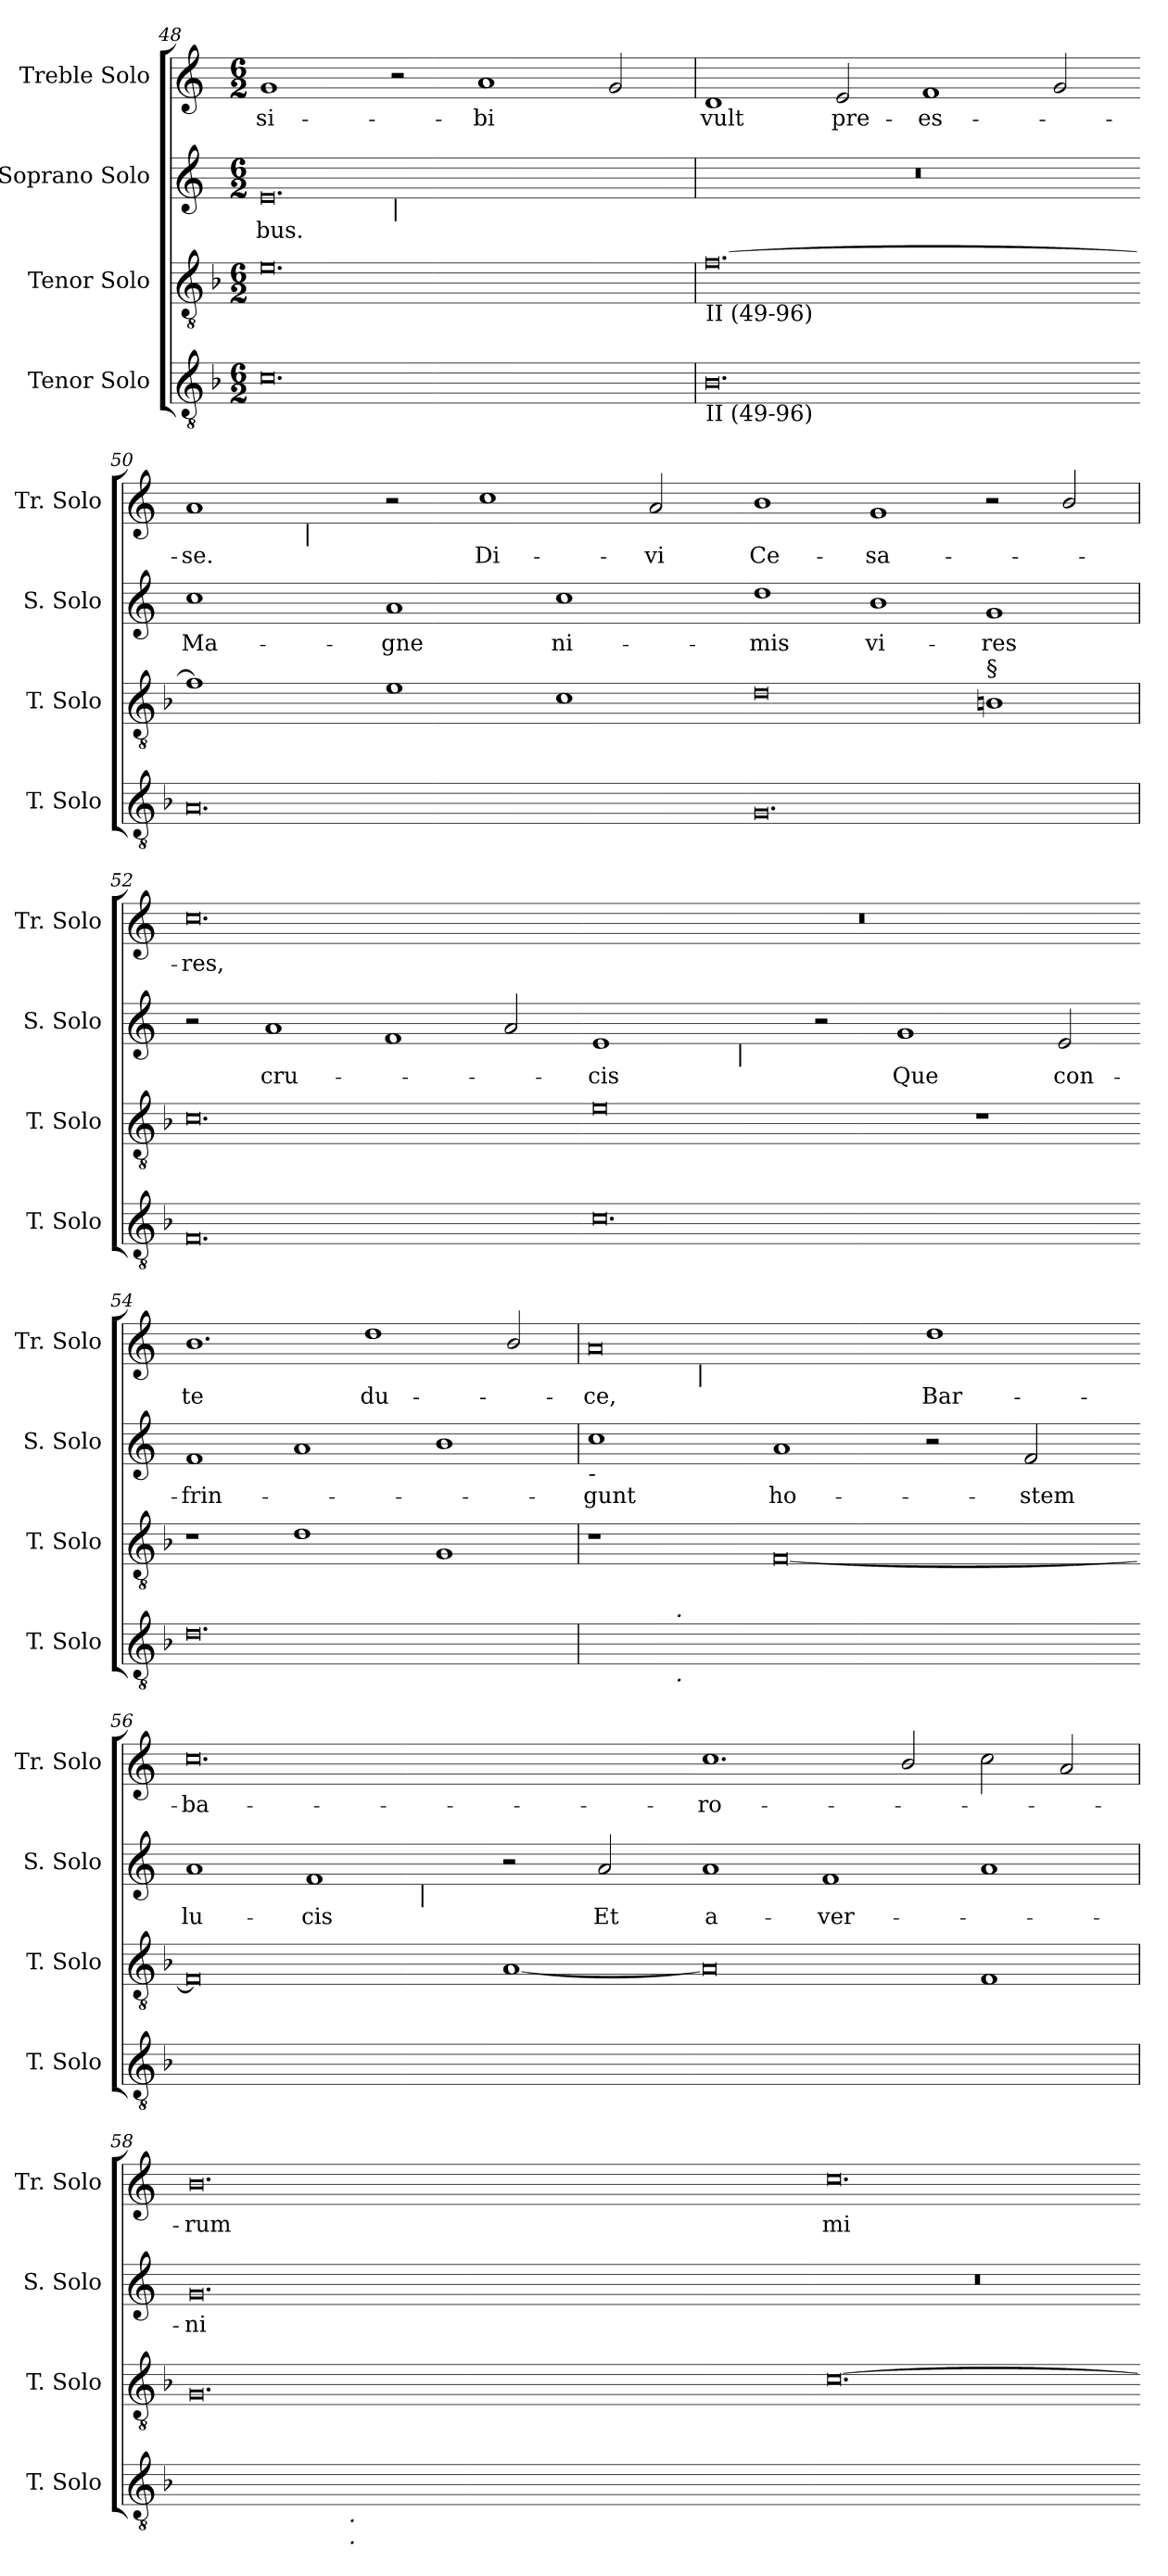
**kern	**kern	**kern	**text	**kern	**text
*part4	*part3	*part2	*part2	*part1	*part1
*staff4	*staff3	*staff2	*staff2	*staff1	*staff1
*I"Tenor Solo	*I"Tenor Solo	*I"Soprano Solo	*	*I"Treble Solo	*
*I'T. Solo	*I'T. Solo	*I'S. Solo	*	*I'Tr. Solo	*
*clefGv2	*clefGv2	*clefG2	*	*clefG2	*
*ITrd7c12	*ITrd7c12	*	*	*	*
*k[b-]	*k[b-]	*k[]	*	*k[]	*
*F:	*F:	*C:	*	*C:	*
*M6/2	*M6/2	*M6/2	*	*M6/2	*
=48	=48	=48	=48	=48	=48
!	!	!	!LO:LY:b:color=#000000	!	!
!	!	!	!	!	!LO:LY:b:color=#000000
*	*	*^	*	*	*
0.Ci	0.Ei	0.ei	1ryy	-bus.	1gi	si-
!	!	!	!LO:TX:b:i:t=|	!	!	!
.	.	.	0ryy	.	2r	.
!	!	!	!	!	!	!LO:LY:b:color=#000000
.	.	.	.	.	1ai	-bi
.	.	.	.	.	2gi/	.
!!LO:PB:g=z
=49	=49	=49	=49	=49	=49	=49
!	!	!LO:N:vis=1	!	!	!	!
*	*	*v	*v	*	*	*
*	*	*^	*	*	*
!	!LO:TX:b:t=II (49-96)	!	!	!	!	!
!LO:TX:b:t=II (49-96)	!	!	!	!	!	!
!	!	!	!	!	!	!LO:LY:b:color=#000000
*	*	*v	*v	*	*	*
0.BB-i	[>0.Fi	0.r	.	1di	vult
!	!	!	!	!	!LO:LY:b:color=#000000
.	.	.	.	2ei/	pre-
!	!	!	!	!	!LO:LY:b:color=#000000
.	.	.	.	1fi	-es-
.	.	.	.	2gi/	.
=50-	=50-	=50-	=50-	=50-	=50-
!	!	!	!LO:LY:b:color=#000000	!	!
!	!	!	!	!	!LO:LY:b:color=#000000
*	*	*	*	*^	*
0.AAi	1Fi]	1cci	Ma-	1ai	4ryy	-se.
.	.	.	.	.	8ryy	.
.	.	.	.	.	32ryy	.
.	.	.	.	.	64ryy	.
.	.	.	.	.	128ryy	.
.	.	.	.	.	256ryy	.
.	.	.	.	.	1024ryy	.
!	!	!	!	!	!LO:TX:b:i:t=|	!
.	.	.	.	.	1ryy	.
!	!	!	!LO:LY:b:color=#000000	!	!	!
.	1Ei	1ai	-gne	2r	.	.
.	.	.	.	.	1ryy	.
!	!	!	!	!	!	!LO:LY:b:color=#000000
.	.	.	.	1cci	.	Di-
!	!	!	!LO:LY:b:color=#000000	!	!	!
.	1Ci	1cci	ni-	.	.	.
.	.	.	.	.	2ryy	.
!	!	!	!	!	!	!LO:LY:b:color=#000000
.	.	.	.	2ai/	.	-vi
.	.	.	.	.	16ryy	.
.	.	.	.	.	512.ryy	.
*	*	*	*	*v	*v	*
=51-	=51-	=51-	=51-	=51-	=51-
*	*	*	*	*^	*
!	!	!	!LO:LY:b:color=#000000	!	!	!
*	*	*	*	*v	*v	*
*	*	*	*	*^	*
!	!	!	!	!	!	!LO:LY:b:color=#000000
*	*	*	*	*v	*v	*
0.GGi	0Di	1ddi	-mis	1bi	Ce-
!	!	!	!LO:LY:b:color=#000000	!	!
!	!	!	!	!	!LO:LY:b:color=#000000
.	.	1bi	vi-	1gi	-sa-
!	!LO:TX:a:t=§	!	!	!	!
!	!	!	!LO:LY:b:color=#000000	!	!
.	1BBni	1gi	-res	2r	.
.	.	.	.	2bi/	.
=52	=52	=52	=52	=52	=52
!	!	!	!	!	!LO:LY:b:color=#000000
0.FFi	0.Ci	2r	.	0.cci	-res,
!	!	!	!LO:LY:b:color=#000000	!	!
.	.	1ai	cru-	.	.
.	.	1fi	.	.	.
.	.	2ai/	.	.	.
=53-	=53-	=53-	=53-	=53-	=53-
!	!	!	!LO:LY:b:color=#000000	!LO:N:vis=1	!
*	*	*^	*	*	*
0.Ci	0Ei	1ei	4ryy	-cis	0.r	.
.	.	.	8ryy	.	.	.
.	.	.	16ryy	.	.	.
.	.	.	32ryy	.	.	.
.	.	.	64ryy	.	.	.
.	.	.	128ryy	.	.	.
.	.	.	256ryy	.	.	.
.	.	.	1024ryy	.	.	.
!	!	!	!LO:TX:b:i:t=|	!	!	!
.	.	.	1ryy	.	.	.
.	.	2r	.	.	.	.
.	.	.	1ryy	.	.	.
!	!	!	!	!LO:LY:b:color=#000000	!	!
.	.	1gi	.	Que	.	.
.	1r	.	.	.	.	.
.	.	.	2ryy	.	.	.
!	!	!	!	!LO:LY:b:color=#000000	!	!
.	.	2ei/	.	con-	.	.
.	.	.	512.ryy	.	.	.
*	*	*v	*v	*	*	*
=54-	=54-	=54-	=54-	=54-	=54-
*	*	*^	*	*	*
!	!	!	!	!LO:LY:b:color=#000000	!	!
*	*	*v	*v	*	*	*
*	*	*^	*	*	*
!	!	!	!	!	!	!LO:LY:b:color=#000000
*	*	*v	*v	*	*	*
0.Di	1r	1fi	-frin-	1.bi	te
.	1Di	1ai	.	.	.
!	!	!	!	!	!LO:LY:b:color=#000000
.	.	.	.	1ddi	du-
.	1GGi	1bi	.	.	.
.	.	.	.	2bi/	.
!!LO:LB:g=z
=55	=55	=55	=55	=55	=55
!	!	!	!LO:LY:b:color=#000000	!	!
!	!	!	!	!LO:TX:b:i:t=-	!
!	!	!LO:TX:b:i:t=-	!	!	!
!	!	!	!	!	!LO:LY:b:color=#000000
*^	*	*	*	*^	*
[>0.Fiyy	4ryy	1r	1cci	-gunt	0ai	4ryy	-ce,
.	8ryy	.	.	.	.	8ryy	.
.	128ryy	.	.	.	.	32ryy	.
.	256ryy	.	.	.	.	.	.
.	1024ryy	.	.	.	.	.	.
!	!LO:TX:a:i:t=.	!	!	!	!	!	!
!	!LO:TX:b:i:t=.	!	!	!	!	!	!
.	1ryy	.	.	.	.	.	.
.	.	.	.	.	.	64ryy	.
.	.	.	.	.	.	512.ryy	.
!	!	!	!	!	!	!LO:TX:b:i:t=|	!
.	.	.	.	.	.	1ryy	.
!	!	!	!	!LO:LY:b:color=#000000	!	!	!
.	.	[<0FFi	1ai	ho-	.	.	.
.	1ryy	.	.	.	.	.	.
.	.	.	.	.	.	1ryy	.
!	!	!	!	!	!	!	!LO:LY:b:color=#000000
.	.	.	2r	.	1ddi	.	Bar-
.	2ryy	.	.	.	.	.	.
.	.	.	.	.	.	2ryy	.
!	!	!	!	!LO:LY:b:color=#000000	!	!	!
.	.	.	2fi/	-stem	.	.	.
.	16ryy	.	.	.	.	.	.
.	.	.	.	.	.	16ryy	.
.	32ryy	.	.	.	.	.	.
.	64ryy	.	.	.	.	.	.
.	.	.	.	.	.	128ryy	.
.	.	.	.	.	.	256ryy	.
.	512.ryy	.	.	.	.	.	.
.	.	.	.	.	.	1024ryy	.
*v	*v	*	*	*	*v	*v	*
=56-	=56-	=56-	=56-	=56-	=56-
*^	*	*	*	*^	*
!	!	!	!	!LO:LY:b:color=#000000	!	!	!
*v	*v	*	*	*	*v	*v	*
*^	*	*	*	*^	*
!	!	!	!	!	!	!	!LO:LY:b:color=#000000
*v	*v	*	*^	*	*v	*v	*
0.Fiyy_>	0FFi]	1ai	1ryy	lu-	0.cci	-ba-
!	!	!	!	!LO:LY:b:color=#000000	!	!
.	.	1fi	4ryy	-cis	.	.
.	.	.	8ryy	.	.	.
.	.	.	16ryy	.	.	.
.	.	.	256ryy	.	.	.
!	!	!	!LO:TX:b:i:t=|	!	!	!
.	.	.	1ryy	.	.	.
.	[<1AAi	2r	.	.	.	.
.	.	.	2ryy	.	.	.
!	!	!	!	!LO:LY:b:color=#000000	!	!
.	.	2ai/	.	Et	.	.
.	.	.	32...ryy	.	.	.
*	*	*v	*v	*	*	*
=57-	=57-	=57-	=57-	=57-	=57-
*	*	*^	*	*	*
!	!	!	!	!LO:LY:b:color=#000000	!	!
*	*	*v	*v	*	*	*
*	*	*^	*	*	*
!	!	!	!	!	!	!LO:LY:b:color=#000000
*	*	*v	*v	*	*	*
0.Fiyy]	0AAi]	1ai	a-	1.cci	-ro-
!	!	!	!LO:LY:b:color=#000000	!	!
.	.	1fi	-ver-	.	.
.	.	.	.	2bi/	.
.	1FFi	1ai	.	2cci\	.
.	.	.	.	2ai/	.
=58	=58	=58	=58	=58	=58
!	!	!	!LO:LY:b:color=#000000	!	!
!	!	!	!	!	!LO:LY:b:color=#000000
*^	*	*	*	*	*
[>0.Eiyy	2ryy	0.GGi	0.gi	-ni	0.bi	-rum
.	8ryy	.	.	.	.	.
.	256.ryy	.	.	.	.	.
!	!LO:TX:b:i:t=.	!	!	!	!	!
!	!LO:TX:b:i:t=.	!	!	!	!	!
.	1ryy	.	.	.	.	.
.	1ryy	.	.	.	.	.
.	4ryy	.	.	.	.	.
.	16ryy	.	.	.	.	.
.	32ryy	.	.	.	.	.
.	64ryy	.	.	.	.	.
.	128ryy	.	.	.	.	.
.	512ryy	.	.	.	.	.
=59-	=59-	=59-	=59-	=59-	=59-	=59-
!	!	!	!LO:N:vis=1	!	!	!
*v	*v	*	*	*	*	*
*^	*	*	*	*	*
!	!	!	!	!	!	!LO:LY:b:color=#000000
*v	*v	*	*	*	*	*
0.Eiyy_>	[>0.Ci	0.r	.	0.cci	mi-
=-	=-	=-	=-	=-	=-
*-	*-	*-	*-	*-	*-
